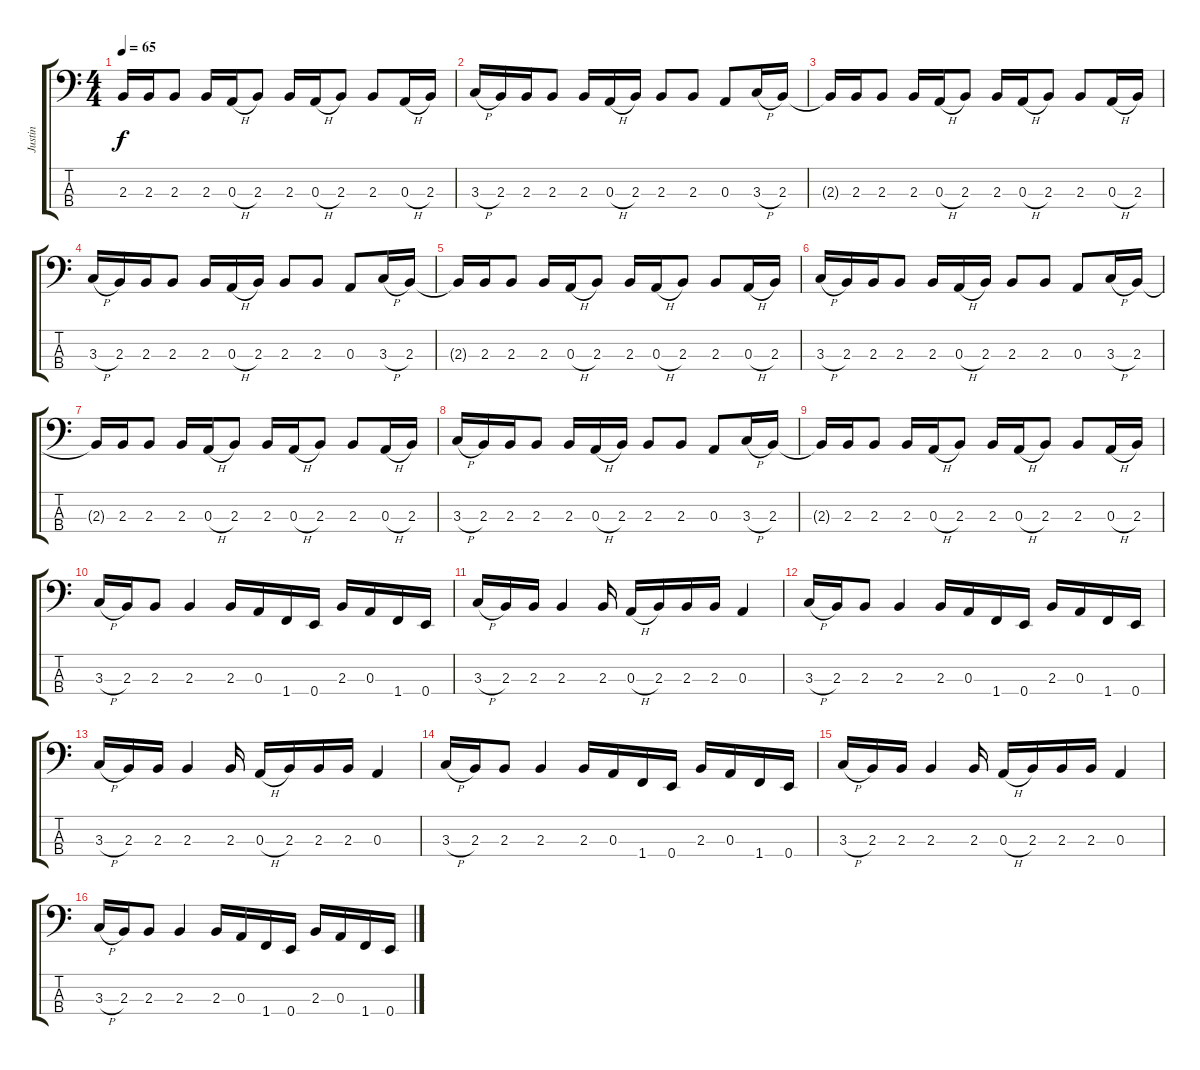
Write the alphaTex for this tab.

\track ("Justin" "Justin") {instrument slapbass2}
\staff {score tabs}
\tuning (G2 D2 A1 E1) {hide}
\ts (4 4)
\tempo 65
\clef f4
\ks c
2.3{t}.16{dy f} 2.3.16 2.3.8 2.3.16 0.3{h}.16 2.3.8 2.3.16 0.3{h}.16 2.3.8 2.3.8 0.3{h}.16 2.3.16 |
3.3{h}.16 2.3.16 2.3.16 2.3.8 2.3.16 0.3{h}.16 2.3.16 2.3.8 2.3.8 0.3.8 3.3{h}.16 2.3.16 |
2.3{t}.16 2.3.16 2.3.8 2.3.16 0.3{h}.16 2.3.8 2.3.16 0.3{h}.16 2.3.8 2.3.8 0.3{h}.16 2.3.16 |
3.3{h}.16 2.3.16 2.3.16 2.3.8 2.3.16 0.3{h}.16 2.3.16 2.3.8 2.3.8 0.3.8 3.3{h}.16 2.3.16 |
2.3{t}.16 2.3.16 2.3.8 2.3.16 0.3{h}.16 2.3.8 2.3.16 0.3{h}.16 2.3.8 2.3.8 0.3{h}.16 2.3.16 |
3.3{h}.16 2.3.16 2.3.16 2.3.8 2.3.16 0.3{h}.16 2.3.16 2.3.8 2.3.8 0.3.8 3.3{h}.16 2.3.16 |
2.3{t}.16 2.3.16 2.3.8 2.3.16 0.3{h}.16 2.3.8 2.3.16 0.3{h}.16 2.3.8 2.3.8 0.3{h}.16 2.3.16 |
3.3{h}.16 2.3.16 2.3.16 2.3.8 2.3.16 0.3{h}.16 2.3.16 2.3.8 2.3.8 0.3.8 3.3{h}.16 2.3.16 |
2.3{t}.16 2.3.16 2.3.8 2.3.16 0.3{h}.16 2.3.8 2.3.16 0.3{h}.16 2.3.8 2.3.8 0.3{h}.16 2.3.16 |
3.3{h}.16 2.3.16 2.3.8 2.3.4 2.3.16 0.3.16 1.4.16 0.4.16 2.3.16 0.3.16 1.4.16 0.4.16 |
3.3{h}.16 2.3.16 2.3.16 2.3.4 2.3.16 0.3{h}.16 2.3.16 2.3.16 2.3.16 0.3.4 |
3.3{h}.16 2.3.16 2.3.8 2.3.4 2.3.16 0.3.16 1.4.16 0.4.16 2.3.16 0.3.16 1.4.16 0.4.16 |
3.3{h}.16 2.3.16 2.3.16 2.3.4 2.3.16 0.3{h}.16 2.3.16 2.3.16 2.3.16 0.3.4 |
3.3{h}.16 2.3.16 2.3.8 2.3.4 2.3.16 0.3.16 1.4.16 0.4.16 2.3.16 0.3.16 1.4.16 0.4.16 |
3.3{h}.16 2.3.16 2.3.16 2.3.4 2.3.16 0.3{h}.16 2.3.16 2.3.16 2.3.16 0.3.4 |
3.3{h}.16 2.3.16 2.3.8 2.3.4 2.3.16 0.3.16 1.4.16 0.4.16 2.3.16 0.3.16 1.4.16 0.4.16
